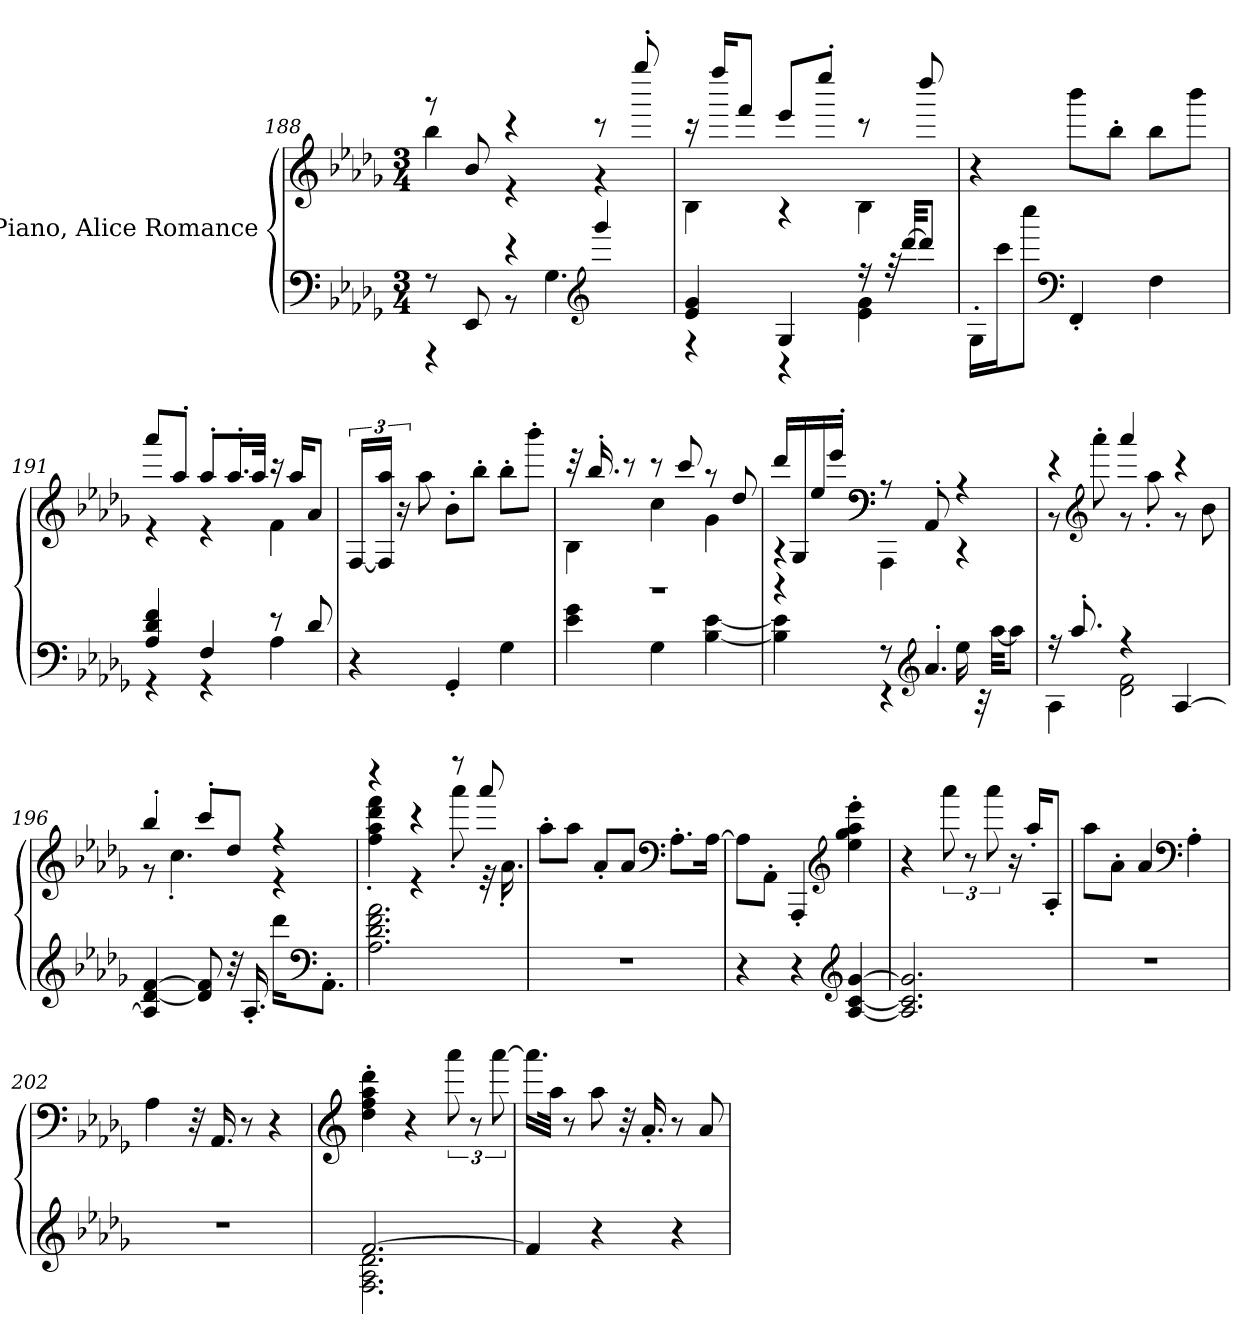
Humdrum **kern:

**kern	**kern
*part1	*part1
*staff2	*staff1
*I"Piano, Alice Romance	*
*clefF4	*clefG2
*k[b-e-a-d-g-]	*k[b-e-a-d-g-]
*M3/4	*M3/4
=188	=188
*^	*^
8r	4r	8r	4bb-\
8EE-/	.	8b-/	.
4r	8r	4r	4r
.	4.G-\	.	.
*clefG2	*	*	*
4ggg-/	.	8r	4r
.	.	8gggg-'/	.
=189	=189	=189	=189
4e-/ 4g-/	4r	16r	4B-\
.	.	16ffff/KL	.
.	.	8fff/J	.
4G-/	4r	8eee-/L	4r
.	.	8eeee-'/J	.
16r	4e-\ 4g-\	8r	4B-\
32r	.	.	.
[32ddd-/KKL	.	.	.
8ddd-/J]	.	8dddd-/	.
*v	*v	*	*
*	*v	*v
!!LO:LB:g=z
=190	=190
16G-'\LL	4r
16ccc\J	.
8cccc\J	.
*clefF4	*
4FF'/	8bbb-\L
.	8bb-'\J
4F\	8bb-\L
.	8bbb-\J
=191	=191
*^	*^
4A-/ 4d-/ 4f/	4r	8aaa-/L	4r
.	.	8aa-'/J	.
4F/	4r	8aa-'/L	4r
.	.	16.aa-'/L	.
.	.	32aa-/JJk	.
8r	4A-\	16r	4f\
.	.	16aa-/KL	.
8d-/	.	8a-/J	.
*v	*v	*	*
*	*v	*v
=192	=192
4r	[24F/LL
.	24F/] 24aa-/JJ
.	24r
.	8aa-\
4GG-'/	8b-'\L
.	8bb-'\J
4G-\	8bb-'\L
.	8bbb-'\J
=193	=193
*^	*^
2.r	4e-\ 4g-\	32r	4B-\
.	.	16.bb-'/	.
.	.	8r	.
.	4G-\	8r	4cc\
.	.	8ccc/	.
.	[4B-\ [4e-\	8r	4g-\
.	.	8dd-/	.
!!LO:LB:g=z	!!
=194	=194	=194	=194
4r	4B-\] 4e-\]	16ddd-/LL	4r
.	.	16G-/	.
.	.	16ee-/	.
.	.	16eee-'/JJ	.
*	*	*clefF4	*
8r	4r	8r	4AAA-\
*clefG2	*	*	*
4.a-'/	.	8AA-'/	.
.	16ee-\	4r	4r
.	32r	.	.
.	[32aa-\KKL	.	.
.	8aa-\J]	.	.
=195	=195	=195	=195
16r	4A-\	4r	8r
8.aa-'/	.	.	.
*	*	*clefG2	*
.	.	.	8aaa-'\
4r	2d-\ 2f\	4aaa-/	8r
.	.	.	8aa-'\
[4A-/	.	4r	8r
.	.	.	8b-\
*v	*v	*	*
=196	=196	=196
4A-/] [4d-/ [4f/	4bb-'/	8r
.	.	4.cc'\
8d-/] 8f/]	8ccc'/L	.
32r	8dd-/J	.
16.A-'/	.	.
16ddd-\KL	4r	4r
*clefF4	*	*
8.AA-'\J	.	.
=197	=197	=197
2.A-\ 2.d-\ 2.f\ 2.a-\	4r	4ff\' 4aa-\' 4ddd-\' 4fff\'
.	4r	4r
.	8r	8aaa-'\
.	8aaa-/	32r
.	.	16.a-'\
*	*v	*v
!!LO:LB:g=z
=198	=198
2.r	8aa-'\L
.	8aa-\J
.	8a-'/L
.	8a-/J
*	*clefF4
.	8.A-'\L
.	[16A-\Jk
=199	=199
4r	8A-\L]
.	8AA-'\J
4r	4AAA-'/
*clefG2	*clefG2
[4A-/ [4c/ [4g-/	4ee-\' 4gg-\' 4aa-\' 4eee-\'
=200	=200
2.A-/] 2.c/] 2.g-/]	4r
.	12aaa-\
.	12r
.	12aaa-\
.	16r
.	16aa-'/KL
.	8A-'/J
=201	=201
2.r	8aa-\L
.	8a-'\J
.	4a-/
*	*clefF4
.	4A-'\
=202	=202
2.r	4A-\
.	32r
.	16.AA-/
.	8r
.	4r
!!LO:PB:g=z
=203	=203
*	*clefG2
*^	*
[2.f/	2.F\ 2.A-\ 2.d-\	4dd-\' 4ff\' 4aa-\' 4ddd-\'
.	.	4r
.	.	12aaa-\
.	.	12r
.	.	[12aaa-\
*v	*v	*
=204	=204
4f/]	16.aaa-\LL]
.	32aa-\JJk
.	8r
4r	8aa-\
.	32r
.	16.a-'/
4r	8r
.	8a-/
=	=
*-	*-
